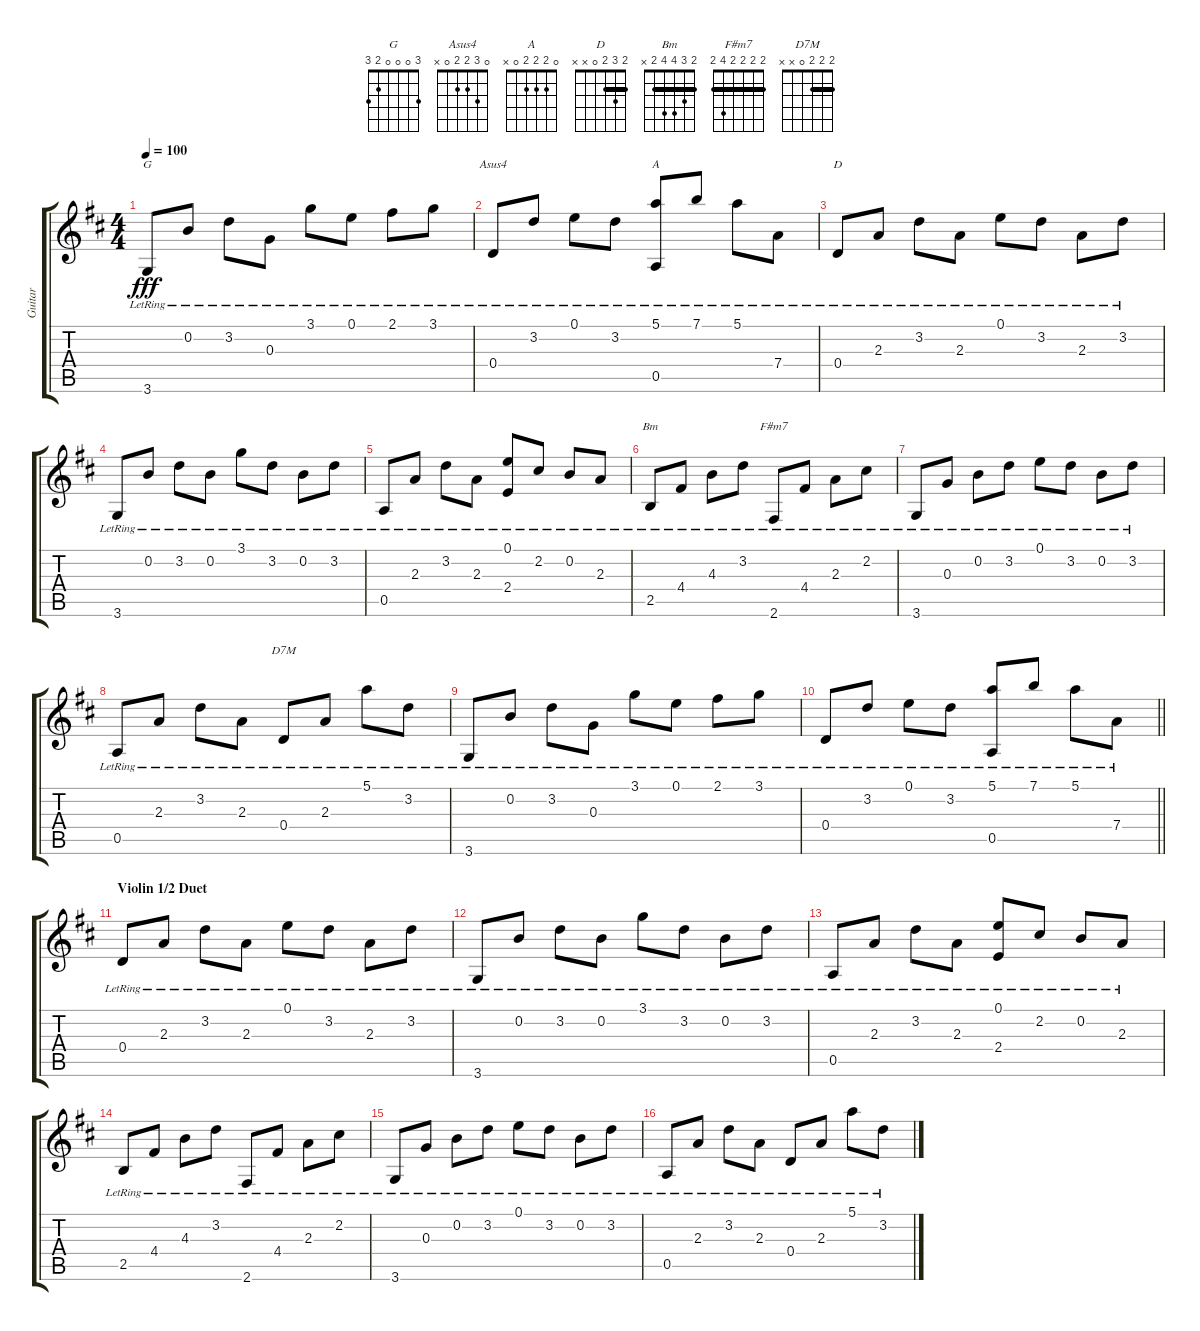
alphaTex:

\track ("Guitar" "Guitar") {instrument acousticguitarsteel}
\staff {score tabs}
\tuning (E4 B3 G3 D3 A2 E2) {hide}
\chord ("G" 3 0 0 0 2 3)
\chord ("Asus4" 0 3 2 2 0 x)
\chord ("A" 0 2 2 2 0 x)
\chord ("D" 2 3 2 0 x x) {barre 2}
\chord ("Bm" 2 3 4 4 2 x) {barre 2}
\chord ("F#m7" 2 2 2 2 4 2) {barre 2}
\chord ("D7M" 2 2 2 0 x x) {barre 2}
\ts (4 4)
\tempo 100
\clef g2
\ks d
3.6{lr}.8{ch "G" dy fff} 0.2{lr}.8 3.2{lr}.8 0.3{lr}.8 3.1{lr}.8 0.1{lr}.8 2.1{lr}.8 3.1{lr}.8 |
0.4{lr}.8{ch "Asus4"} 3.2{lr}.8 0.1{lr}.8 3.2{lr}.8 (5.1{lr} 0.5{lr}).8{ch "A"} 7.1{lr}.8 5.1{lr}.8 7.4{lr}.8 |
0.4{lr}.8{ch "D"} 2.3{lr}.8 3.2{lr}.8 2.3{lr}.8 0.1{lr}.8 3.2{lr}.8 2.3{lr}.8 3.2{lr}.8 |
3.6{lr}.8 0.2{lr}.8 3.2{lr}.8 0.2{lr}.8 3.1{lr}.8 3.2{lr}.8 0.2{lr}.8 3.2{lr}.8 |
0.5{lr}.8 2.3{lr}.8 3.2{lr}.8 2.3{lr}.8 (0.1{lr} 2.4{lr}).8 2.2{lr}.8 0.2{lr}.8 2.3{lr}.8 |
2.5{lr}.8{ch "Bm"} 4.4{lr}.8 4.3{lr}.8 3.2{lr}.8 2.6{lr}.8{ch "F#m7"} 4.4{lr}.8 2.3{lr}.8 2.2{lr}.8 |
3.6{lr}.8 0.3{lr}.8 0.2{lr}.8 3.2{lr}.8 0.1{lr}.8 3.2{lr}.8 0.2{lr}.8 3.2{lr}.8 |
0.5{lr}.8 2.3{lr}.8 3.2{lr}.8 2.3{lr}.8 0.4{lr}.8{ch "D7M"} 2.3{lr}.8 5.1{lr}.8 3.2{lr}.8 |
3.6{lr}.8 0.2{lr}.8 3.2{lr}.8 0.3{lr}.8 3.1{lr}.8 0.1{lr}.8 2.1{lr}.8 3.1{lr}.8 |
\barLineRight lightlight
0.4{lr}.8 3.2{lr}.8 0.1{lr}.8 3.2{lr}.8 (5.1{lr} 0.5{lr}).8 7.1{lr}.8 5.1{lr}.8 7.4{lr}.8 |
\section ("" "Violin 1/2 Duet")
0.4{lr}.8 2.3{lr}.8 3.2{lr}.8 2.3{lr}.8 0.1{lr}.8 3.2{lr}.8 2.3{lr}.8 3.2{lr}.8 |
3.6{lr}.8 0.2{lr}.8 3.2{lr}.8 0.2{lr}.8 3.1{lr}.8 3.2{lr}.8 0.2{lr}.8 3.2{lr}.8 |
0.5{lr}.8 2.3{lr}.8 3.2{lr}.8 2.3{lr}.8 (0.1{lr} 2.4{lr}).8 2.2{lr}.8 0.2{lr}.8 2.3{lr}.8 |
2.5{lr}.8 4.4{lr}.8 4.3{lr}.8 3.2{lr}.8 2.6{lr}.8 4.4{lr}.8 2.3{lr}.8 2.2{lr}.8 |
3.6{lr}.8 0.3{lr}.8 0.2{lr}.8 3.2{lr}.8 0.1{lr}.8 3.2{lr}.8 0.2{lr}.8 3.2{lr}.8 |
0.5{lr}.8 2.3{lr}.8 3.2{lr}.8 2.3{lr}.8 0.4{lr}.8 2.3{lr}.8 5.1{lr}.8 3.2{lr}.8
